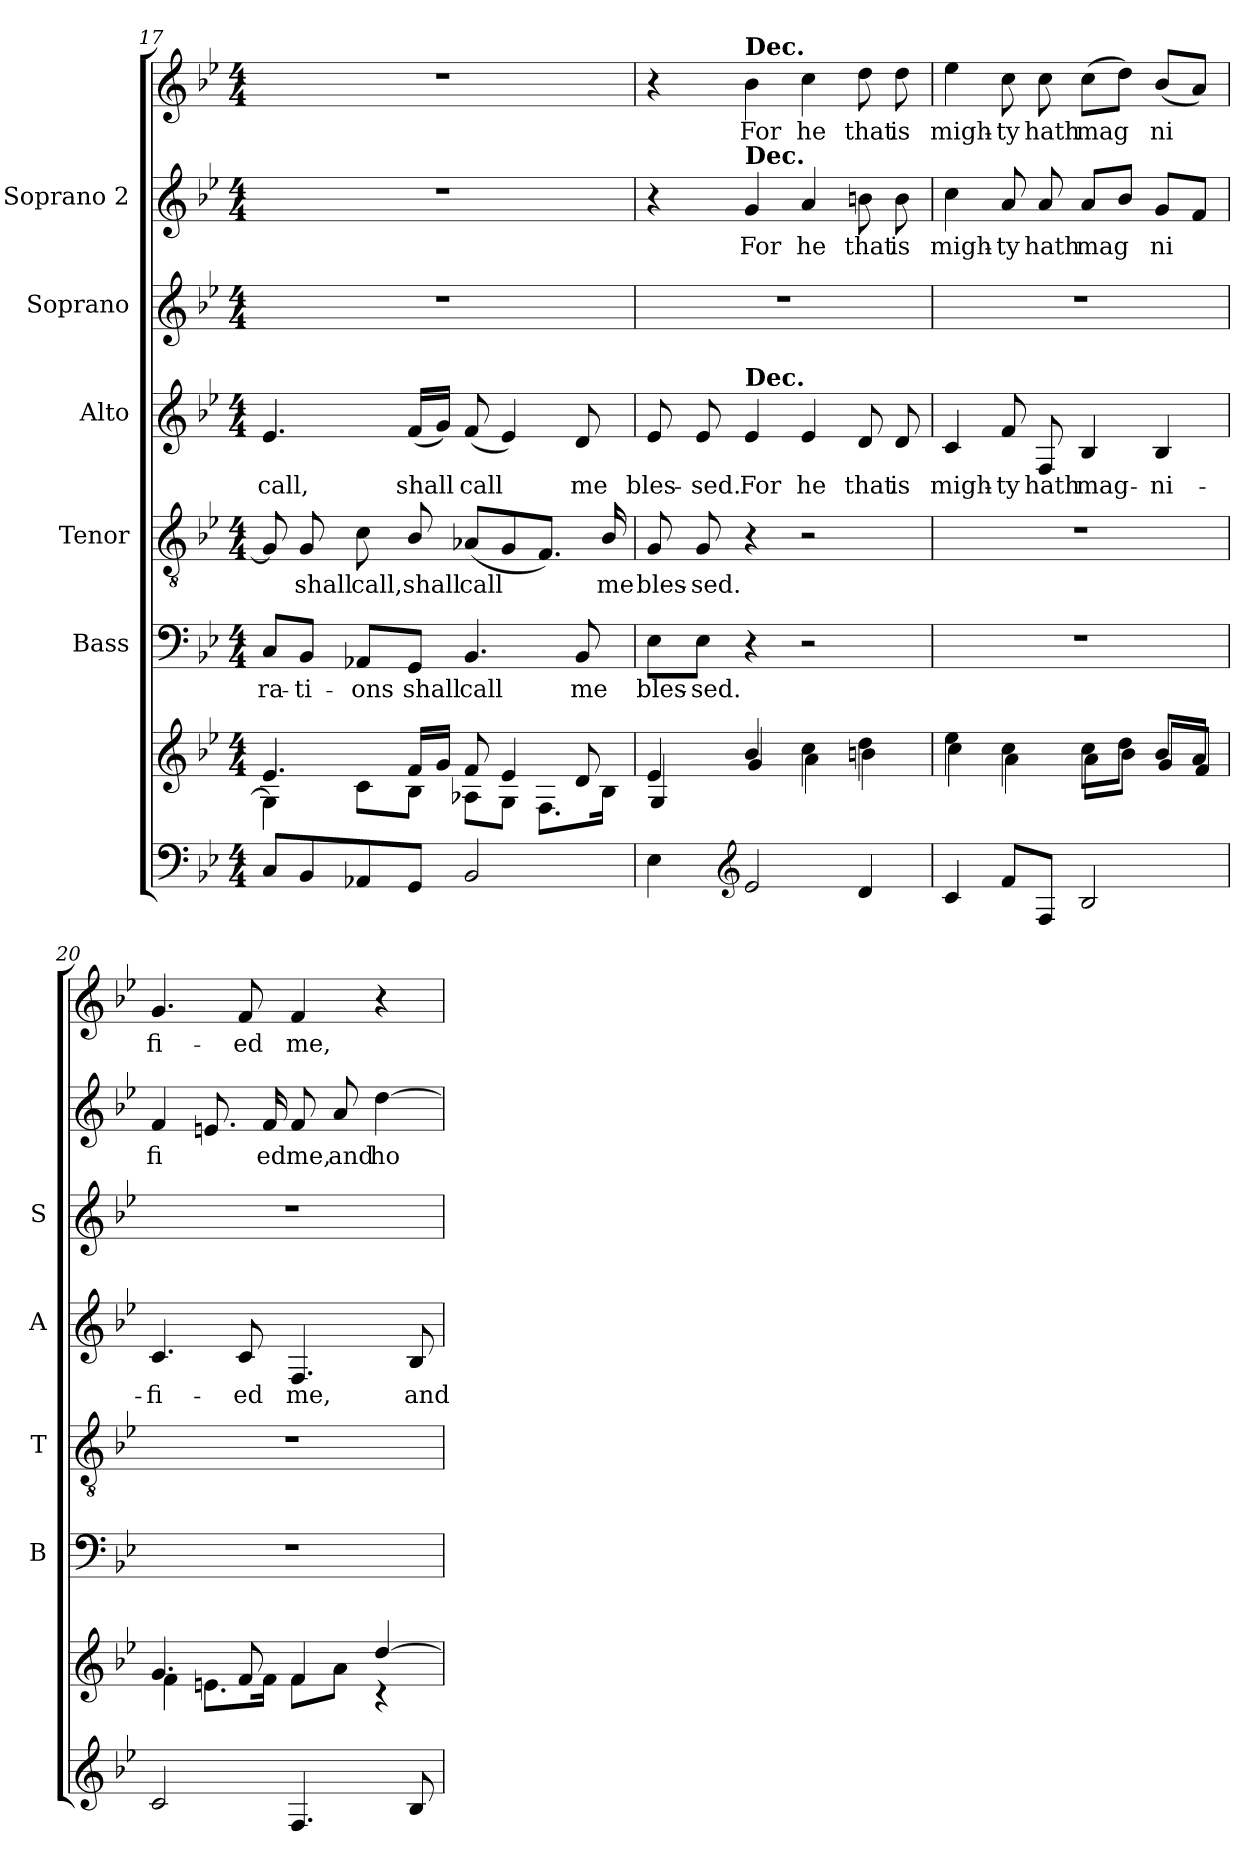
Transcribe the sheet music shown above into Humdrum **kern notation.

**kern	**kern	**kern	**text	**kern	**text	**kern	**text	**kern	**kern	**text	**kern	**text
*part7	*part6	*part5	*part5	*part4	*part4	*part3	*part3	*part2	*part1	*part1	*part1	*part1
*staff8	*staff7	*staff6	*staff6	*staff5	*staff5	*staff4	*staff4	*staff3	*staff2	*staff2	*staff1	*staff1
*	*	*I"Bass	*	*I"Tenor	*	*I"Alto	*	*I"Soprano	*I"Soprano 2	*	*	*
*	*	*I'B	*	*I'T	*	*I'A	*	*I'S	*	*	*	*
*clefF4	*clefG2	*clefF4	*	*clefGv2	*	*clefG2	*	*clefG2	*clefG2	*	*clefG2	*
*k[b-e-]	*k[b-e-]	*k[b-e-]	*	*k[b-e-]	*	*k[b-e-]	*	*k[b-e-]	*k[b-e-]	*	*k[b-e-]	*
*B-:	*B-:	*B-:	*	*B-:	*	*B-:	*	*B-:	*B-:	*	*B-:	*
*M4/4	*M4/4	*M4/4	*	*M4/4	*	*M4/4	*	*M4/4	*M4/4	*	*M4/4	*
=17	=17	=17	=17	=17	=17	=17	=17	=17	=17	=17	=17	=17
*	*^	*	*	*	*	*	*	*	*	*	*	*
!	!	!	!	!LO:LY:b	!	!	!	!LO:LY:b	!	!	!	!	!
8C/L	4.e-/	4G\]	8C/L	-ra-	8G/]	.	4.e-/	call,	1r	1r	.	1r	.
!	!	!	!	!LO:LY:b	!	!LO:LY:b	!	!	!	!	!	!	!
8BB-/	.	.	8BB-/J	-ti-	8G/	shall	.	.	.	.	.	.	.
!	!	!	!	!LO:LY:b	!	!LO:LY:b	!	!	!	!	!	!	!
8AA-X/	.	8c\L	8AA-X/L	-ons	8c\	call,	.	.	.	.	.	.	.
!	!	!	!	!LO:LY:b	!	!LO:LY:b	!	!LO:LY:b	!	!	!	!	!
8GG/J	16f/LL	8B-\J	8GG/J	shall	8B-/	shall	(<16f/LL	shall	.	.	.	.	.
.	16g/JJ	.	.	.	.	.	16g/JJ)	.	.	.	.	.	.
!	!	!	!	!LO:LY:b	!	!LO:LY:b	!	!LO:LY:b	!	!	!	!	!
2BB-/	8f/	8A-X\L	4.BB-/	call	(<8A-X/L	call	(<8f/	call	.	.	.	.	.
.	4e-/	8G\J	.	.	8G/	.	4e-/)	.	.	.	.	.	.
.	.	8.F\L	.	.	8.F/J)	.	.	.	.	.	.	.	.
!	!	!	!	!LO:LY:b	!	!	!	!LO:LY:b	!	!	!	!	!
.	8d/	.	8BB-/	me	.	.	8d/	me	.	.	.	.	.
!	!	!	!	!	!	!LO:LY:b	!	!	!	!	!	!	!
.	.	16B-\Jk	.	.	16B-/	me	.	.	.	.	.	.	.
=18	=18	=18	=18	=18	=18	=18	=18	=18	=18	=18	=18	=18	=18
!	!	!	!	!LO:LY:b	!	!LO:LY:b	!	!LO:LY:b	!	!	!	!	!
4E-\	4e-/	4G/	8E-\L	bles-	8G/	bles-	8e-/	bles-	1r	4r	.	4r	.
!	!	!	!	!LO:LY:b	!	!LO:LY:b	!	!LO:LY:b	!	!	!	!	!
.	.	.	8E-\J	-sed.	8G/	-sed.	8e-/	-sed.	.	.	.	.	.
*clefG2	*	*	*	*	*	*	*	*	*	*	*	*	*
!	!	!	!	!	!	!	!	!	!	!	!	!LO:TX:a:B:t=Dec.	!
!	!	!	!	!	!	!	!	!	!	!LO:TX:a:B:t=Dec.	!	!	!
!	!	!	!	!	!	!	!LO:TX:a:B:t=Dec.	!	!	!	!	!	!
!	!	!	!	!	!	!	!	!LO:LY:b	!	!	!LO:LY:b	!	!LO:LY:b
2e-/	4b-/	4g/	4r	.	4r	.	4e-/	For	.	4g/	For	4b-\	For
!	!	!	!	!	!	!	!	!LO:LY:b	!	!	!LO:LY:b	!	!LO:LY:b
.	4cc\	4a\	2r	.	2r	.	4e-/	he	.	4a/	he	4cc\	he
!	!	!	!	!	!	!	!	!LO:LY:b	!	!	!LO:LY:b	!	!LO:LY:b
4d/	4dd\	4bn\	.	.	.	.	8d/	that	.	8bn\	that	8dd\	that
!	!	!	!	!	!	!	!	!LO:LY:b	!	!	!LO:LY:b	!	!LO:LY:b
.	.	.	.	.	.	.	8d/	is	.	8b\	is	8dd\	is
!!LO:PB:g=z
=19	=19	=19	=19	=19	=19	=19	=19	=19	=19	=19	=19	=19	=19
!	!	!	!	!	!	!	!	!LO:LY:b	!	!	!LO:LY:b	!	!LO:LY:b
4c/	4ee-\	4cc\	1r	.	1r	.	4c/	migh-	1r	4cc\	migh-	4ee-\	migh-
!	!	!	!	!	!	!	!	!LO:LY:b	!	!	!LO:LY:b	!	!LO:LY:b
8f/L	4cc\	4a\	.	.	.	.	8f/	-ty	.	8a/	-ty	8cc\	-ty
!	!	!	!	!	!	!	!	!LO:LY:b	!	!	!LO:LY:b	!	!LO:LY:b
8F/J	.	.	.	.	.	.	8F/	hath	.	8a/	hath	8cc\	hath
!	!	!	!	!	!	!	!	!LO:LY:b	!	!	!LO:LY:b	!	!LO:LY:b
2B-/	8cc\L	8a\L	.	.	.	.	4B-/	mag-	.	8a/L	mag­	(>8cc\L	mag­
.	8dd\J	8b-i\J	.	.	.	.	.	.	.	8b-i/J	.	8dd\J)	.
!	!	!	!	!	!	!	!	!LO:LY:b	!	!	!LO:LY:b	!	!LO:LY:b
.	8b-/L	8g/L	.	.	.	.	4B-/	-ni-	.	8g/L	ni­	(<8b-/L	ni­
.	8a/J	8f/J	.	.	.	.	.	.	.	8f/J	.	8a/J)	.
=20	=20	=20	=20	=20	=20	=20	=20	=20	=20	=20	=20	=20	=20
!	!	!	!	!	!	!	!	!LO:LY:b	!	!	!LO:LY:b	!	!LO:LY:b
2c/	4.g/	4f\	1r	.	1r	.	4.c/	-fi-	1r	4f/	fi­	4.g/	fi-
.	.	8.en\L	.	.	.	.	.	.	.	8.en/	.	.	.
!	!	!	!	!	!	!	!	!LO:LY:b	!	!	!	!	!LO:LY:b
.	8f/	.	.	.	.	.	8c/	-ed	.	.	.	8f/	-ed
!	!	!	!	!	!	!	!	!	!	!	!LO:LY:b	!	!
.	.	16f\Jk	.	.	.	.	.	.	.	16f/	ed	.	.
!	!	!	!	!	!	!	!	!LO:LY:b	!	!	!LO:LY:b	!	!LO:LY:b
4.F/	4f/	8f\L	.	.	.	.	4.F/	me,	.	8f/	me,	4f/	me,
!	!	!	!	!	!	!	!	!	!	!	!LO:LY:b	!	!
.	.	8a\J	.	.	.	.	.	.	.	8a/	and	.	.
!	!	!	!	!	!	!	!	!	!	!	!LO:LY:b	!	!
.	[>4dd/	4rc	.	.	.	.	.	.	.	[4dd\	ho­	4r	.
!	!	!	!	!	!	!	!	!LO:LY:b	!	!	!	!	!
8B-/	.	.	.	.	.	.	8B-/	and	.	.	.	.	.
*	*v	*v	*	*	*	*	*	*	*	*	*	*	*
=	=	=	=	=	=	=	=	=	=	=	=	=
*-	*-	*-	*-	*-	*-	*-	*-	*-	*-	*-	*-	*-
